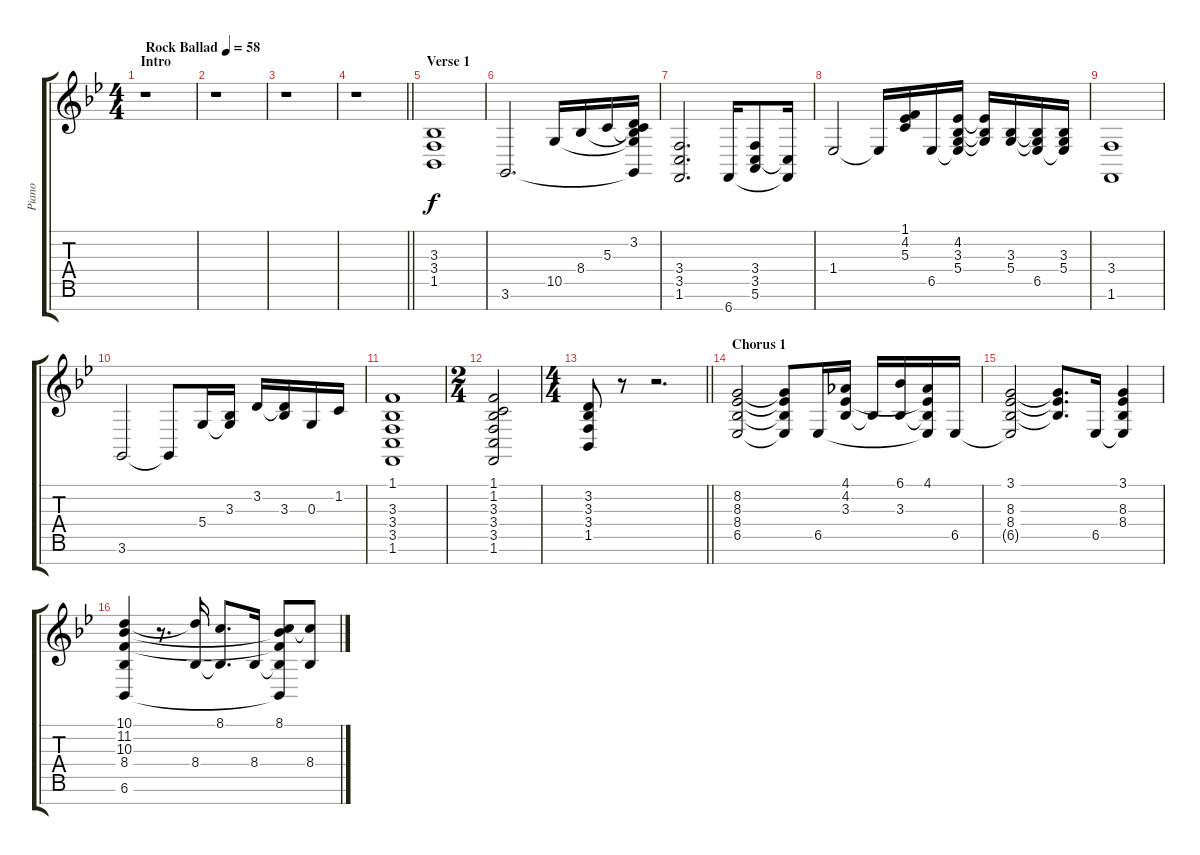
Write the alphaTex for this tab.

\track ("Piano" "Piano") {instrument acousticgrandpiano}
\staff {score tabs}
\tuning (E4 B3 G3 D3 A2 E2 B1) {hide}
\ts (4 4)
\section ("" "Intro")
\tempo (58 "Rock Ballad")
\clef g2
\ks bb
r.1{dy f instrument acousticgrandpiano} |
r.1 |
r.1 |
\barLineRight lightlight
r.1 |
\section ("" "Verse 1")
(3.3 3.4 1.5).1 |
3.6.2{d} 10.5.16 8.4.16 5.3.16 (3.2 5.3{t} 8.4{t} 10.5{t} 3.6{t}).16 |
(3.4 3.5 1.6).2{d} 6.7.16 (3.4 3.5 5.6).8 (3.5{t} 6.7{t}).16 |
1.4.2 1.4{t}.16 (1.1 4.2 5.3).16 6.5.16 (4.2 3.3 5.4 6.5{t}).16 (4.2{t} 3.3{t} 5.4{t}).16 (3.3 5.4).16 (3.3{t} 5.4{t} 6.5).16 (3.3 5.4 6.5{t}).16 |
(3.4 1.6).1 |
3.6.2 3.6{t}.8 5.4.16 (3.3 5.4{t}).16 3.2.16 (3.2{t} 3.3).16 0.3.16 1.2.16 |
(1.1 3.3 3.4 3.5 1.6).1 |
\ts (2 4)
(1.1 1.2 3.3 3.4 3.5 1.6).2 |
\ts (4 4)
\barLineRight lightlight
(3.2 3.3 3.4 1.5).8 r.8 r.2{d} |
\section ("" "Chorus 1")
(8.2 8.3 8.4 6.5).2 (8.2{t} 8.3{t} 8.4{t} 6.5{t}).8 6.5.16 (4.1 4.2 3.3).16 3.3{t}.16 (6.1 3.3).16 (4.1 4.2{t} 3.3{t} 6.5{t}).16 6.5.16 |
(3.1 8.3 8.4 6.5{t}).2 (3.1{t} 8.3{t} 8.4{t}).8{d} 6.5.16 (3.1 8.3 8.4 6.5{t}).4 |
(10.1 11.2 10.3 8.4 6.6).4 r.8{d} (10.1{t} 8.4).16 (8.1 8.4{t}).8{d} 8.4.16 (8.1 11.2{t} 10.3{t} 8.4{t} 6.6{t}).8 (8.1{t} 8.4).8
